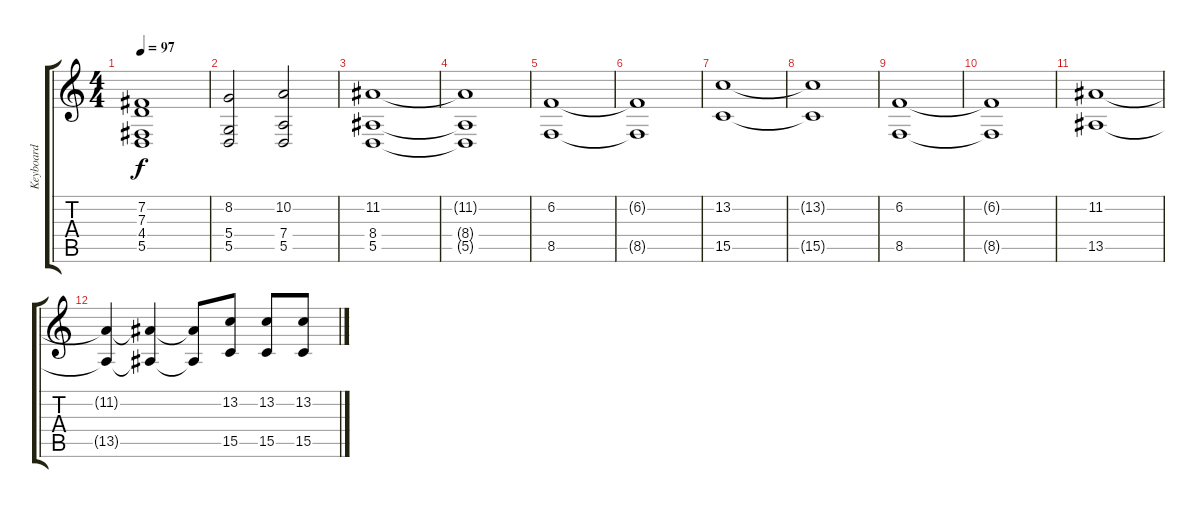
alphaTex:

\track ("Keyboard" "Keyboard") {instrument stringensemble1}
\staff {score tabs}
\tuning (E4 B3 G3 D3 A2 D2) {hide}
\ts (4 4)
\tempo 97
\clef g2
\ks c
(7.2 7.3 4.4 5.5).1{dy f} |
(8.2 5.4 5.5).2 (10.2 7.4 5.5).2 |
(11.2 8.4 5.5).1 |
(11.2{t} 8.4{t} 5.5{t}).1 |
(6.2 8.5).1 |
(6.2{t} 8.5{t}).1 |
(13.2 15.5).1 |
(13.2{t} 15.5{t}).1 |
(6.2 8.5).1 |
(6.2{t} 8.5{t}).1 |
(11.2 13.5).1 |
(11.2{t} 13.5{t}).4 (11.2{t} 13.5{t}).4 (11.2{t} 13.5{t}).8 (13.2 15.5).8 (13.2 15.5).8 (13.2 15.5).8
